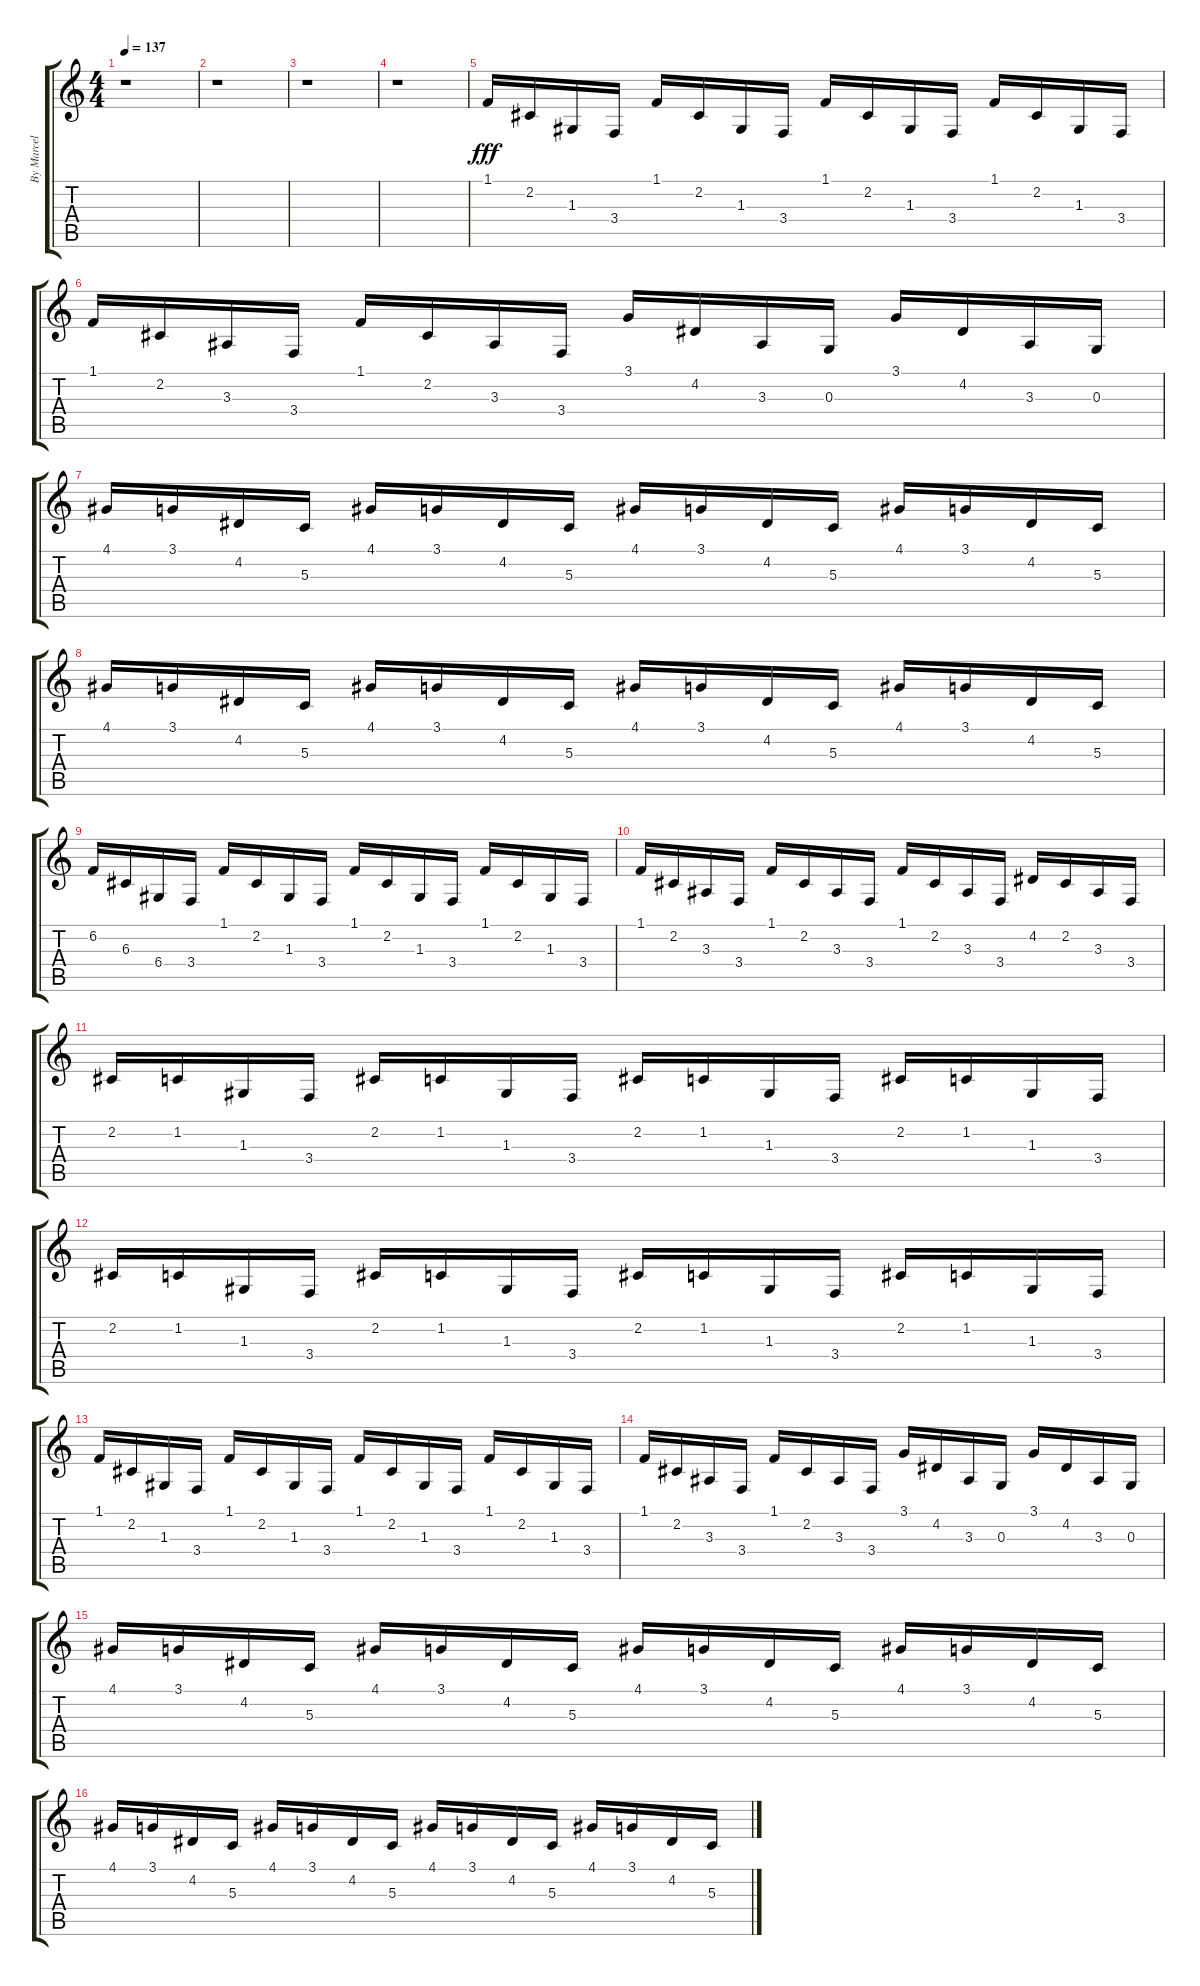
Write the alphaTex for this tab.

\track ("By Marcel Gonzalez" "By Marcel ") {instrument pad7halo}
\staff {score tabs}
\tuning (E4 B3 G3 D3 A2 E2) {hide}
\ts (4 4)
\tempo 137
\clef g2
\ks c
r.1{dy fff} |
r.1 |
r.1 |
r.1 |
1.1.16{volume 14 balance 8} 2.2.16{volume 14} 1.3.16 3.4.16 1.1.16{volume 14} 2.2.16 1.3.16 3.4.16{volume 14} 1.1.16 2.2.16 1.3.16{volume 15} 3.4.16 1.1.16 2.2.16 1.3.16{volume 15} 3.4.16 |
1.1.16 2.2.16{volume 15} 3.3.16 3.4.16 1.1.16{volume 15} 2.2.16 3.3.16 3.4.16{volume 15} 3.1.16 4.2.16 3.3.16{volume 15} 0.3.16 3.1.16 4.2.16 3.3.16{volume 15} 0.3.16 |
4.1.16 3.1.16{volume 16} 4.2.16 5.3.16 4.1.16 3.1.16 4.2.16 5.3.16 4.1.16 3.1.16 4.2.16 5.3.16 4.1.16 3.1.16 4.2.16 5.3.16 |
4.1.16{volume 14} 3.1.16{volume 16} 4.2.16{volume 15} 5.3.16 4.1.16{volume 15} 3.1.16 4.2.16{volume 15} 5.3.16{volume 15} 4.1.16 3.1.16{volume 15} 4.2.16{volume 15} 5.3.16 4.1.16{volume 15} 3.1.16 4.2.16{volume 14} 5.3.16{volume 14} |
6.2.16 6.3.16{volume 14} 6.4.16 3.4.16 1.1.16 2.2.16 1.3.16 3.4.16 1.1.16 2.2.16 1.3.16 3.4.16 1.1.16 2.2.16 1.3.16 3.4.16 |
1.1.16 2.2.16 3.3.16 3.4.16 1.1.16 2.2.16 3.3.16 3.4.16 1.1.16 2.2.16 3.3.16 3.4.16 4.2.16 2.2.16 3.3.16 3.4.16 |
2.2.16{volume 14} 1.2.16 1.3.16 3.4.16{volume 14} 2.2.16 1.2.16{volume 14} 1.3.16 3.4.16{volume 14} 2.2.16 1.2.16{volume 14} 1.3.16 3.4.16{volume 14} 2.2.16 1.2.16{volume 14} 1.3.16 3.4.16 |
2.2.16{volume 15} 1.2.16 1.3.16 3.4.16 2.2.16{volume 15} 1.2.16 1.3.16 3.4.16{volume 14} 2.2.16 1.2.16 1.3.16{volume 14} 3.4.16 2.2.16 1.2.16{volume 14} 1.3.16 3.4.16 |
1.1.16{volume 14 balance 8} 2.2.16{volume 14} 1.3.16 3.4.16 1.1.16 2.2.16{balance 8} 1.3.16 3.4.16 1.1.16 2.2.16 1.3.16{balance 8} 3.4.16 1.1.16 2.2.16 1.3.16 3.4.16{balance 8} |
1.1.16 2.2.16 3.3.16 3.4.16 1.1.16{balance 8} 2.2.16 3.3.16 3.4.16 3.1.16{balance 9} 4.2.16{balance 9} 3.3.16{balance 10} 0.3.16{balance 11} 3.1.16{balance 12} 4.2.16{balance 13} 3.3.16{balance 14} 0.3.16{balance 14} |
4.1.16{balance 15} 3.1.16{balance 16} 4.2.16{balance 15} 5.3.16{balance 14} 4.1.16{balance 14} 3.1.16{balance 14} 4.2.16{balance 13} 5.3.16{balance 12} 4.1.16{balance 12} 3.1.16{balance 12} 4.2.16{balance 11} 5.3.16{balance 10} 4.1.16{balance 10} 3.1.16{balance 10} 4.2.16{balance 9} 5.3.16{balance 9} |
4.1.16{balance 8} 3.1.16{balance 8} 4.2.16{balance 7} 5.3.16{balance 7} 4.1.16{balance 6} 3.1.16{balance 6} 4.2.16{balance 5} 5.3.16{balance 5} 4.1.16{balance 4} 3.1.16{balance 4} 4.2.16{balance 3} 5.3.16{balance 3} 4.1.16{balance 2} 3.1.16{balance 2} 4.2.16{balance 1} 5.3.16{balance 1}
